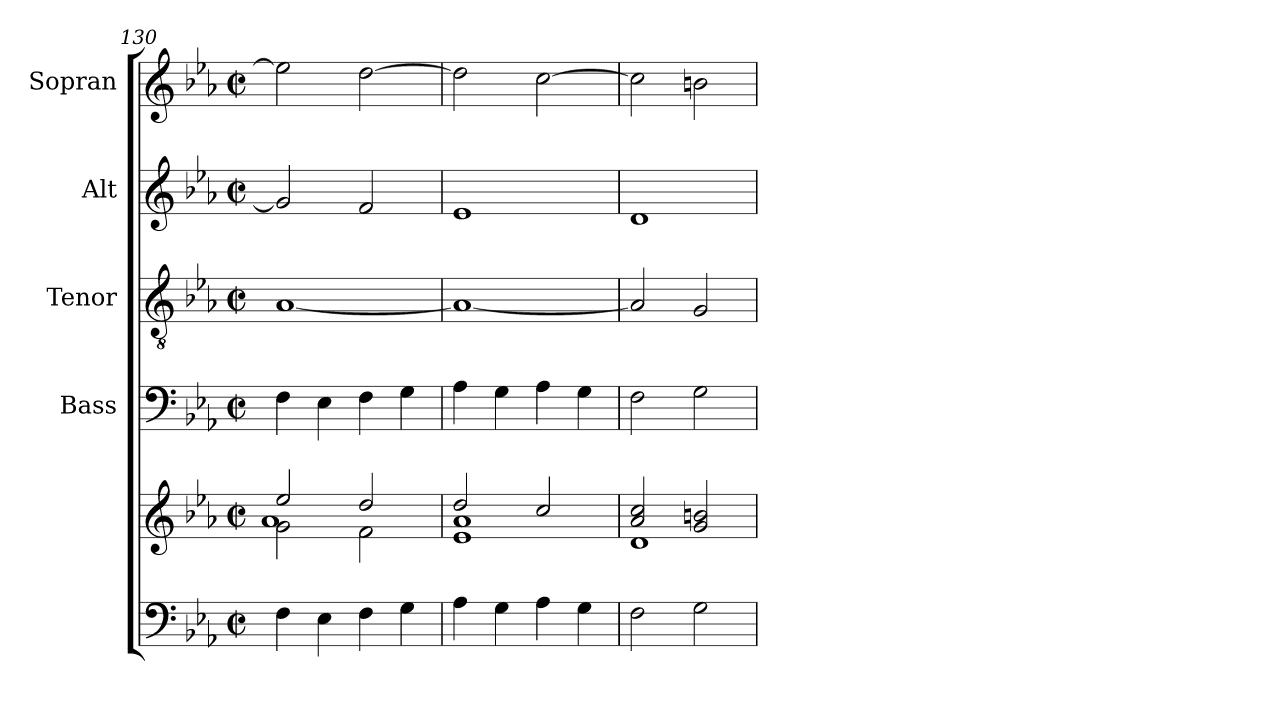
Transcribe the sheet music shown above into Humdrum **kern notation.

**kern	**kern	**kern	**kern	**kern	**kern
*part5	*part5	*part4	*part3	*part2	*part1
*staff6	*staff5	*staff4	*staff3	*staff2	*staff1
*	*	*I"Bass	*I"Tenor	*I"Alt	*I"Sopran
*	*	*I'B.	*I'T.	*I'A.	*I'S.
*clefF4	*clefG2	*clefF4	*clefGv2	*clefG2	*clefG2
*k[b-e-a-]	*k[b-e-a-]	*k[b-e-a-]	*k[b-e-a-]	*k[b-e-a-]	*k[b-e-a-]
*E-:	*E-:	*E-:	*E-:	*E-:	*E-:
*M2/2	*M2/2	*M2/2	*M2/2	*M2/2	*M2/2
*met(c|)	*met(c|)	*met(c|)	*met(c|)	*met(c|)	*met(c|)
=130	=130	=130	=130	=130	=130
*	*^	*	*	*	*
*	*	*^	*	*	*	*
4F\	2ee-/	2g\	1a-	4F\	[1A-	2g/]	2ee-\]
4E-\	.	.	.	4E-\	.	.	.
4F\	2dd/	2f\	.	4F\	.	2f/	[2dd\
4G\	.	.	.	4G\	.	.	.
*	*	*v	*v	*	*	*	*
=131	=131	=131	=131	=131	=131	=131
4A-\	2dd/	1e- 1a-	4A-\	1A-_	1e-	2dd\]
4G\	.	.	4G\	.	.	.
4A-\	2cc/	.	4A-\	.	.	[2cc\
4G\	.	.	4G\	.	.	.
!!LO:LB:g=z
=132	=132	=132	=132	=132	=132	=132
2F\	2a-/ 2cc/	1d	2F\	2A-/]	1d	2cc\]
2G\	2g/ 2bn/	.	2G\	2G/	.	2bn\
*	*v	*v	*	*	*	*
=	=	=	=	=	=
*-	*-	*-	*-	*-	*-
